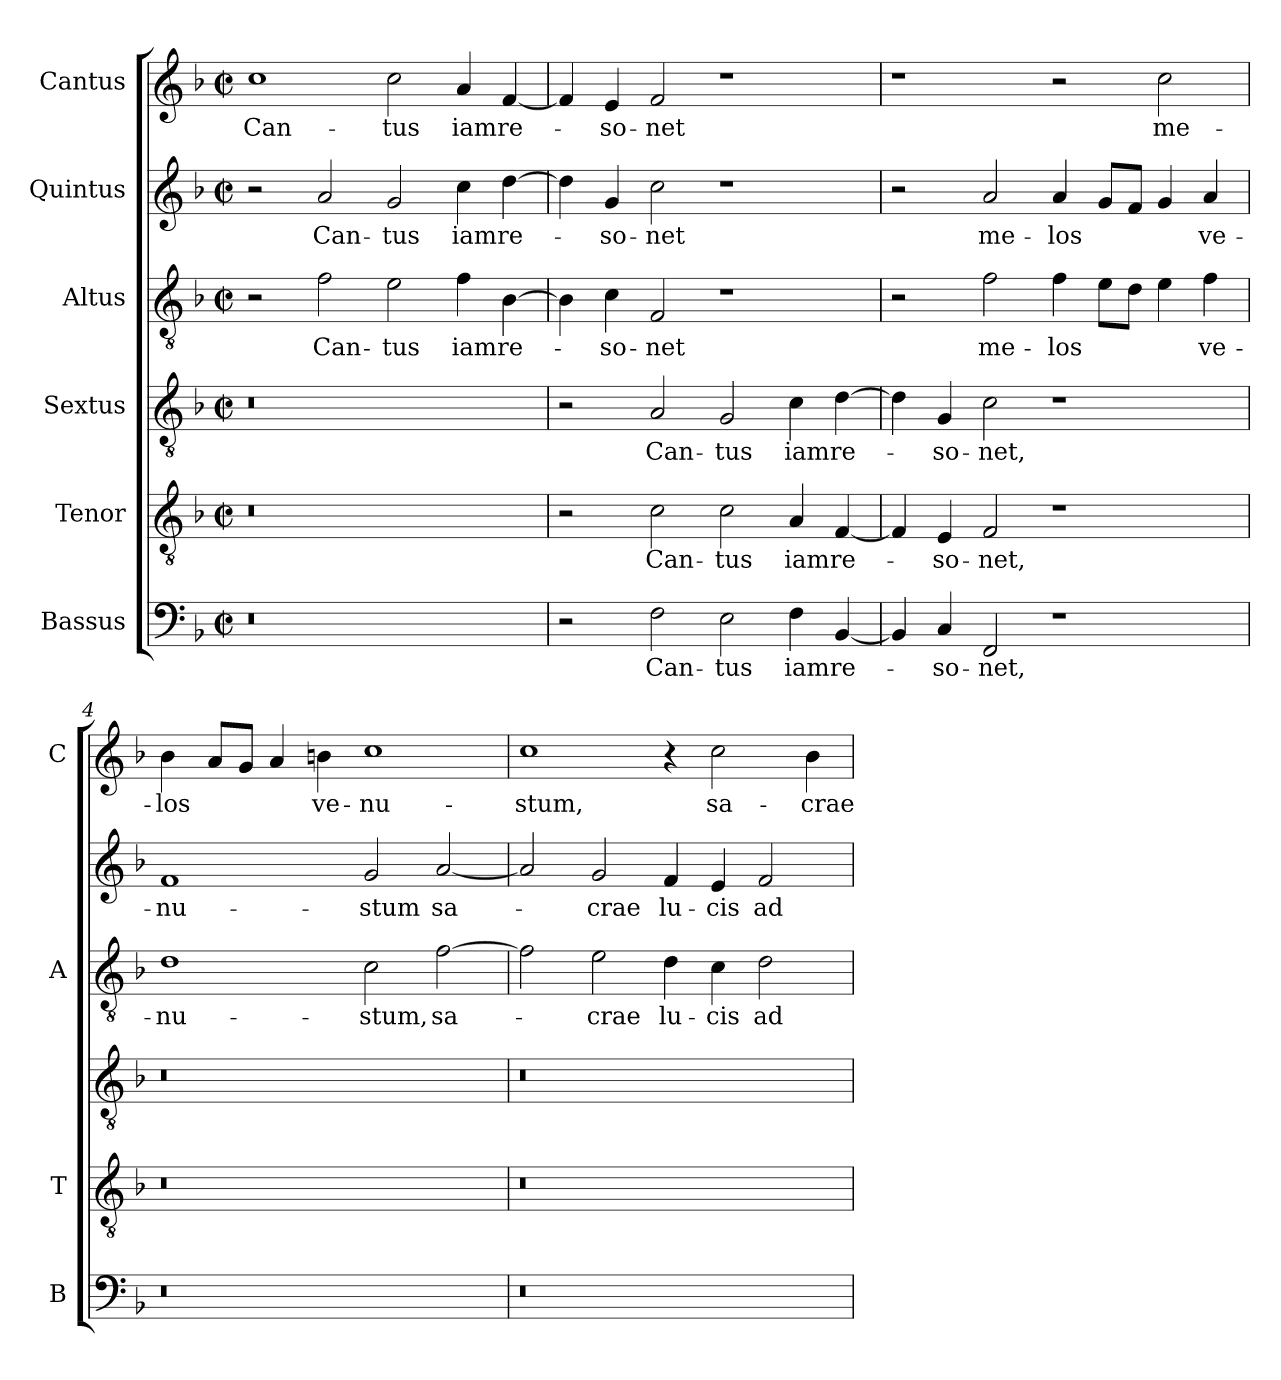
**kern	**text	**kern	**text	**kern	**text	**kern	**text	**kern	**text	**kern	**text
*part6	*part6	*part5	*part5	*part4	*part4	*part3	*part3	*part2	*part2	*part1	*part1
*staff6	*staff6	*staff5	*staff5	*staff4	*staff4	*staff3	*staff3	*staff2	*staff2	*staff1	*staff1
*I"Bassus	*	*I"Tenor	*	*I"Sextus	*	*I"Altus	*	*I"Quintus	*	*I"Cantus	*
*I'B	*	*I'T	*	*	*	*I'A	*	*	*	*I'C	*
*clefF4	*	*clefGv2	*	*clefGv2	*	*clefGv2	*	*clefG2	*	*clefG2	*
*k[b-]	*	*k[b-]	*	*k[b-]	*	*k[b-]	*	*k[b-]	*	*k[b-]	*
*F:	*	*F:	*	*F:	*	*F:	*	*F:	*	*F:	*
*M2/2	*	*M2/2	*	*M2/2	*	*M2/2	*	*M2/2	*	*M2/2	*
*met(c|)	*	*met(c|)	*	*met(c|)	*	*met(c|)	*	*met(c|)	*	*met(c|)	*
=1	=1	=1	=1	=1	=1	=1	=1	=1	=1	=1	=1
0r	.	0r	.	0r	.	2r	.	2r	.	1cc	Can-
.	.	.	.	.	.	2f\	Can-	2a/	Can-	.	.
.	.	.	.	.	.	2e\	-tus	2g/	-tus	2cc\	-tus
.	.	.	.	.	.	4f\	iam	4cc\	iam	4a/	iam
.	.	.	.	.	.	[4B-\	re-	[4dd\	re-	[4f/	re-
=2	=2	=2	=2	=2	=2	=2	=2	=2	=2	=2	=2
2r	.	2r	.	2r	.	4B-\]	.	4dd\]	.	4f/]	.
.	.	.	.	.	.	4c\	-so-	4g/	-so-	4e/	-so-
2F\	Can-	2c\	Can-	2A/	Can-	2F/	-net	2cc\	-net	2f/	-net
2E\	-tus	2c\	-tus	2G/	-tus	1r	.	1r	.	1r	.
4F\	iam	4A/	iam	4c\	iam	.	.	.	.	.	.
[4BB-/	re-	[4F/	re-	[4d\	re-	.	.	.	.	.	.
=3	=3	=3	=3	=3	=3	=3	=3	=3	=3	=3	=3
4BB-/]	.	4F/]	.	4d\]	.	2r	.	2r	.	1r	.
4C/	-so-	4E/	-so-	4G/	-so-	.	.	.	.	.	.
2FF/	-net,	2F/	-net,	2c\	-net,	2f\	me-	2a/	me-	.	.
1r	.	1r	.	1r	.	4f\	-los	4a/	-los	2r	.
.	.	.	.	.	.	8e\L	.	8g/L	.	.	.
.	.	.	.	.	.	8d\J	.	8f/J	.	.	.
.	.	.	.	.	.	4e\	.	4g/	.	2cc\	me-
.	.	.	.	.	.	4f\	ve-	4a/	ve-	.	.
!!LO:LB:g=z
=4	=4	=4	=4	=4	=4	=4	=4	=4	=4	=4	=4
0r	.	0r	.	0r	.	1d	-nu-	1f	-nu-	4b-\	-los
.	.	.	.	.	.	.	.	.	.	8a/L	.
.	.	.	.	.	.	.	.	.	.	8g/J	.
.	.	.	.	.	.	.	.	.	.	4a/	.
.	.	.	.	.	.	.	.	.	.	4bn\	ve-
.	.	.	.	.	.	2c\	-stum,	2g/	-stum	1cc	-nu-
.	.	.	.	.	.	[2f\	sa-	[2a/	sa-	.	.
=5	=5	=5	=5	=5	=5	=5	=5	=5	=5	=5	=5
0r	.	0r	.	0r	.	2f\]	.	2a/]	.	1cc	-stum,
.	.	.	.	.	.	2e\	-crae	2g/	-crae	.	.
.	.	.	.	.	.	4d\	lu-	4f/	lu-	4r	.
.	.	.	.	.	.	4c\	-cis	4e/	-cis	2cc\	sa-
.	.	.	.	.	.	2d\	ad-	2f/	ad-	.	.
.	.	.	.	.	.	.	.	.	.	4b-\	-crae
=	=	=	=	=	=	=	=	=	=	=	=
*-	*-	*-	*-	*-	*-	*-	*-	*-	*-	*-	*-
